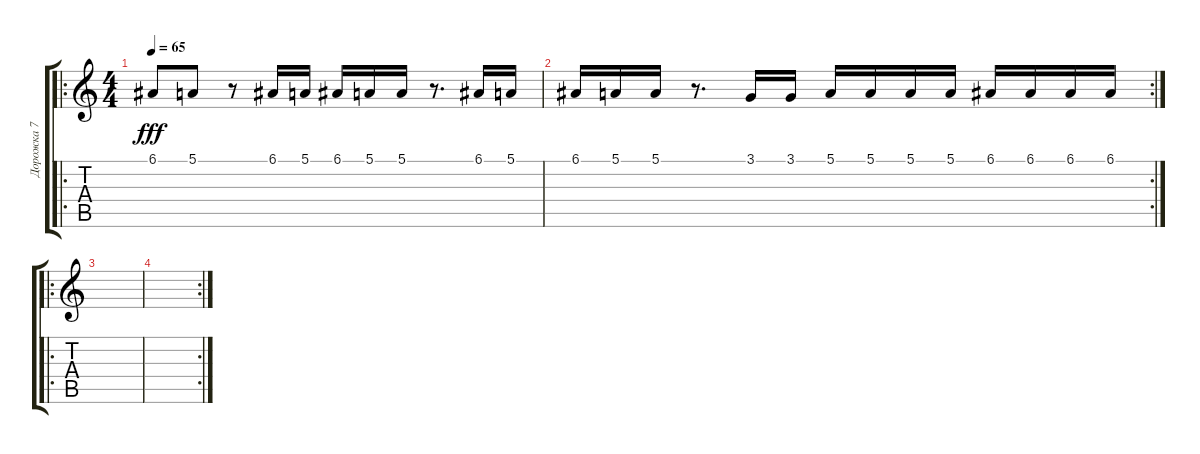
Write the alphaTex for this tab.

\track ("Дорожка 7" "Дорожка 7") {instrument violin}
\staff {score tabs}
\tuning (E4 B3 G3 D3 A2 E2) {hide}
\ro
\ts (4 4)
\tempo 65
\clef g2
\ks c
6.1.8{dy fff} 5.1.8 r.8 6.1.16 5.1.16 6.1.16 5.1.16 5.1.16 r.8{d} 6.1.16 5.1.16 |
\rc 2
6.1.16 5.1.16 5.1.16 r.8{d} 3.1.16 3.1.16 5.1.16 5.1.16 5.1.16 5.1.16 6.1.16 6.1.16 6.1.16 6.1.16 |
\ro
|
\rc 2
